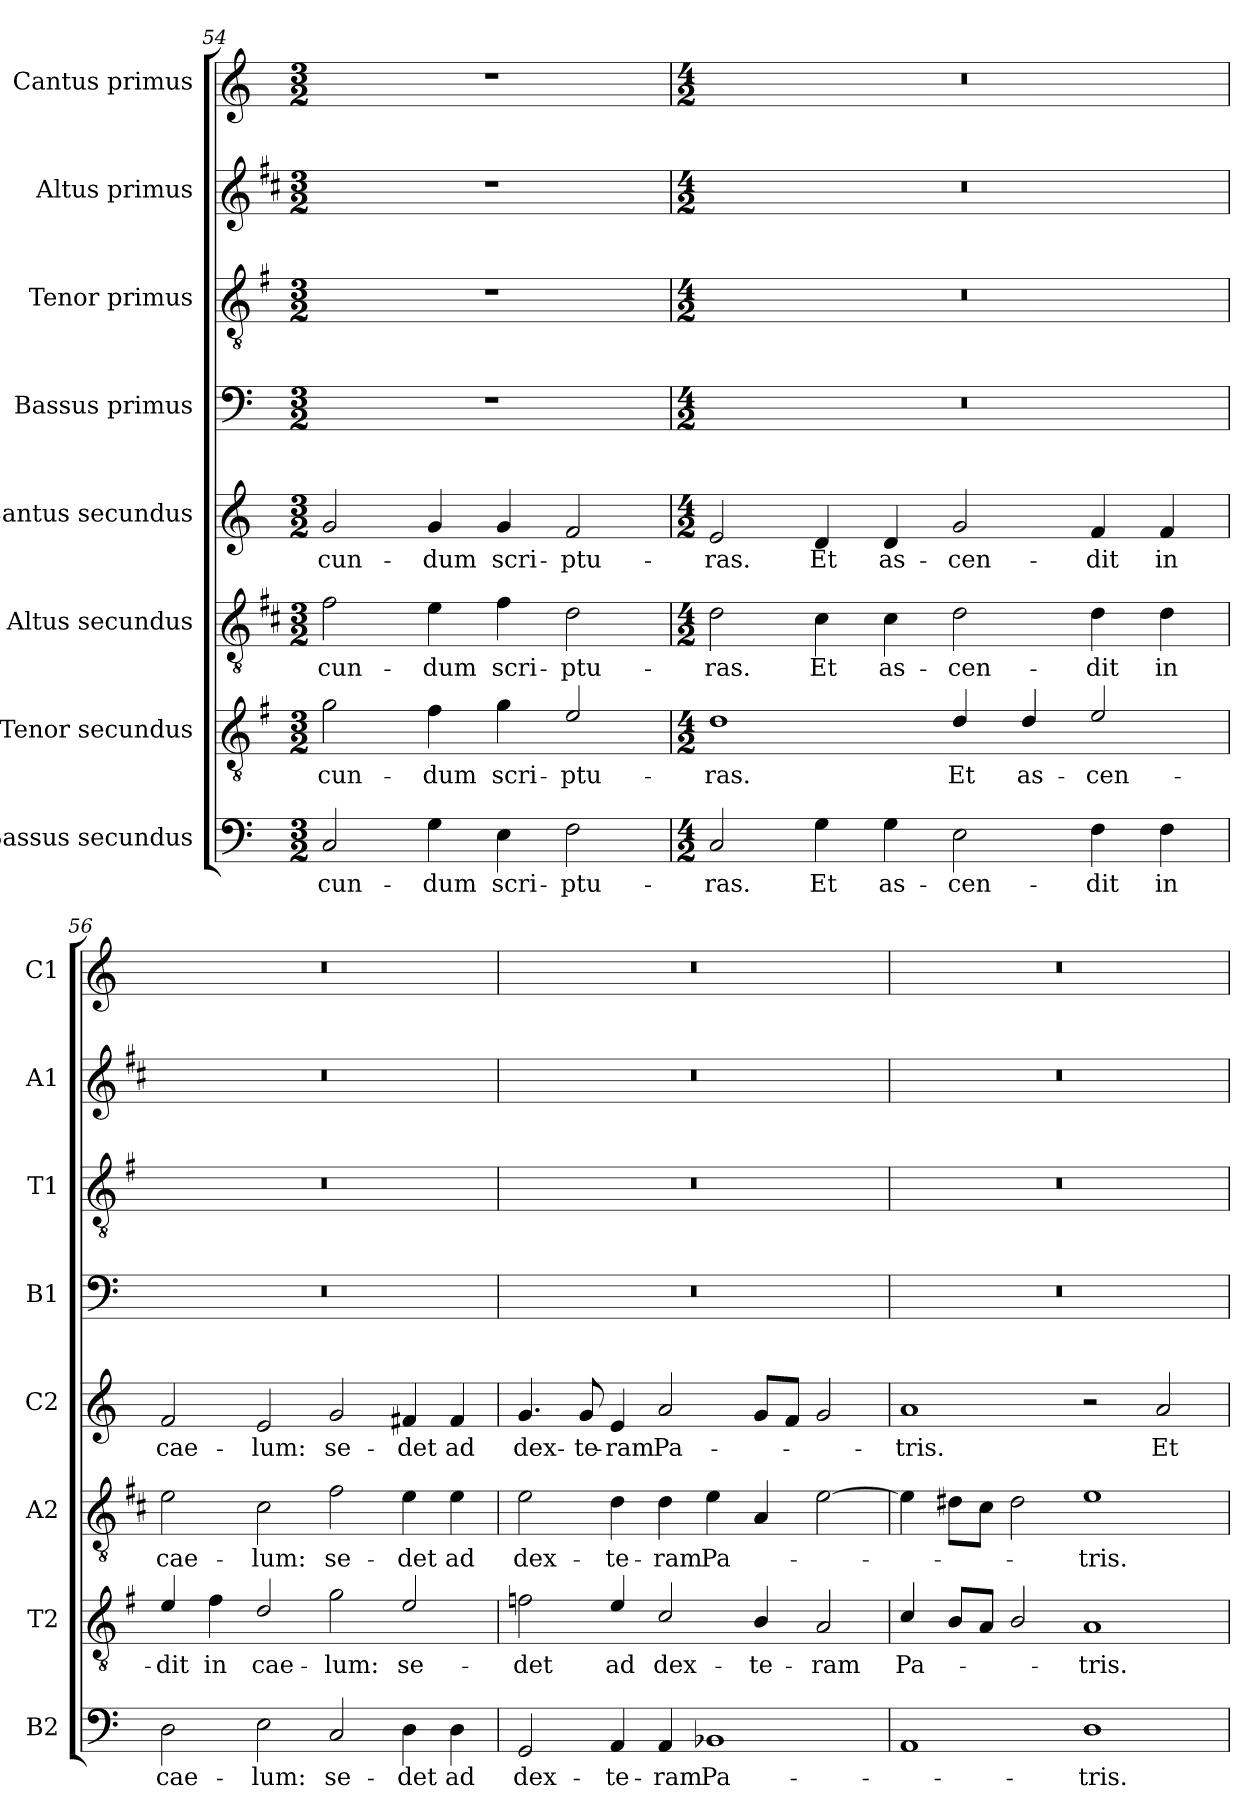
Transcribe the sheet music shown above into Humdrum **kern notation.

**kern	**text	**kern	**text	**kern	**text	**kern	**text	**kern	**kern	**kern	**kern
*part8	*part8	*part7	*part7	*part6	*part6	*part5	*part5	*part4	*part3	*part2	*part1
*staff8	*staff8	*staff7	*staff7	*staff6	*staff6	*staff5	*staff5	*staff4	*staff3	*staff2	*staff1
*I"Bassus secundus	*	*I"Tenor secundus	*	*I"Altus secundus	*	*I"Cantus secundus	*	*I"Bassus primus	*I"Tenor primus	*I"Altus primus	*I"Cantus primus
*I'B2	*	*I'T2	*	*I'A2	*	*I'C2	*	*I'B1	*I'T1	*I'A1	*I'C1
*clefF4	*	*clefGv2	*	*clefGv2	*	*clefG2	*	*clefF4	*clefGv2	*clefG2	*clefG2
*	*	*ITrd4c7	*	*ITrd1c2	*	*	*	*	*ITrd4c7	*ITrd1c2	*
*k[]	*	*k[]	*	*k[]	*	*k[]	*	*k[]	*k[]	*k[]	*k[]
*C:	*	*C:	*	*C:	*	*C:	*	*C:	*C:	*C:	*C:
*M3/2	*	*M3/2	*	*M3/2	*	*M3/2	*	*M3/2	*M3/2	*M3/2	*M3/2
=54	=54	=54	=54	=54	=54	=54	=54	=54	=54	=54	=54
!	!LO:LY:b	!	!LO:LY:b	!	!LO:LY:b	!	!LO:LY:b	!	!	!	!
2C/	-cun-	2c\	-cun-	2e\	-cun-	2g/	-cun-	1.r	1.r	1.r	1.r
!	!LO:LY:b	!	!LO:LY:b	!	!LO:LY:b	!	!LO:LY:b	!	!	!	!
4G\	-dum	4B\	-dum	4d\	-dum	4g/	-dum	.	.	.	.
!	!LO:LY:b	!	!LO:LY:b	!	!LO:LY:b	!	!LO:LY:b	!	!	!	!
4E\	scri-	4c\	scri-	4e\	scri-	4g/	scri-	.	.	.	.
!	!LO:LY:b	!	!LO:LY:b	!	!LO:LY:b	!	!LO:LY:b	!	!	!	!
2F\	-ptu-	2A/	-ptu-	2c\	-ptu-	2f/	-ptu-	.	.	.	.
!!LO:LB:g=z
=55	=55	=55	=55	=55	=55	=55	=55	=55	=55	=55	=55
*M4/2	*	*M4/2	*	*M4/2	*	*M4/2	*	*M4/2	*M4/2	*M4/2	*M4/2
!	!LO:LY:b	!	!LO:LY:b	!	!LO:LY:b	!	!LO:LY:b	!	!	!	!
2C/	-ras.	1G	-ras.	2c\	-ras.	2e/	-ras.	0r	0r	0r	0r
!	!LO:LY:b	!	!	!	!LO:LY:b	!	!LO:LY:b	!	!	!	!
4G\	Et	.	.	4B\	Et	4d/	Et	.	.	.	.
!	!LO:LY:b	!	!	!	!LO:LY:b	!	!LO:LY:b	!	!	!	!
4G\	as-	.	.	4B\	as-	4d/	as-	.	.	.	.
!	!LO:LY:b	!	!LO:LY:b	!	!LO:LY:b	!	!LO:LY:b	!	!	!	!
2E\	-cen-	4G/	Et	2c\	-cen-	2g/	-cen-	.	.	.	.
!	!	!	!LO:LY:b	!	!	!	!	!	!	!	!
.	.	4G/	as-	.	.	.	.	.	.	.	.
!	!LO:LY:b	!	!LO:LY:b	!	!LO:LY:b	!	!LO:LY:b	!	!	!	!
4F\	-dit	2A/	-cen-	4c\	-dit	4f/	-dit	.	.	.	.
!	!LO:LY:b	!	!	!	!LO:LY:b	!	!LO:LY:b	!	!	!	!
4F\	in	.	.	4c\	in	4f/	in	.	.	.	.
=56	=56	=56	=56	=56	=56	=56	=56	=56	=56	=56	=56
!	!LO:LY:b	!	!LO:LY:b	!	!LO:LY:b	!	!LO:LY:b	!	!	!	!
2D\	cae-	4A/	-dit	2d\	cae-	2f/	cae-	0r	0r	0r	0r
!	!	!	!LO:LY:b	!	!	!	!	!	!	!	!
.	.	4B\	in	.	.	.	.	.	.	.	.
!	!LO:LY:b	!	!LO:LY:b	!	!LO:LY:b	!	!LO:LY:b	!	!	!	!
2E\	-lum:	2G/	cae-	2B\	-lum:	2e/	-lum:	.	.	.	.
!	!LO:LY:b	!	!LO:LY:b	!	!LO:LY:b	!	!LO:LY:b	!	!	!	!
2C/	se-	2c\	-lum:	2e\	se-	2g/	se-	.	.	.	.
!	!LO:LY:b	!	!LO:LY:b	!	!LO:LY:b	!	!LO:LY:b	!	!	!	!
4D\	-det	2A/	se-	4d\	-det	4f#X/	-det	.	.	.	.
!	!LO:LY:b	!	!	!	!LO:LY:b	!	!LO:LY:b	!	!	!	!
4D\	ad	.	.	4d\	ad	4f#/	ad	.	.	.	.
=57	=57	=57	=57	=57	=57	=57	=57	=57	=57	=57	=57
!	!LO:LY:b	!	!LO:LY:b	!	!LO:LY:b	!	!LO:LY:b	!	!	!	!
2GG/	dex-	2B-X\	-det	2d\	dex-	4.g/	dex-	0r	0r	0r	0r
!	!	!	!	!	!	!	!LO:LY:b	!	!	!	!
.	.	.	.	.	.	8g/	-te-	.	.	.	.
!	!LO:LY:b	!	!LO:LY:b	!	!LO:LY:b	!	!LO:LY:b	!	!	!	!
4AA/	-te-	4A/	ad	4c\	-te-	4e/	-ram	.	.	.	.
!	!LO:LY:b	!	!LO:LY:b	!	!LO:LY:b	!	!LO:LY:b	!	!	!	!
4AA/	-ram	2F/	dex-	4c\	-ram	2a/	Pa-	.	.	.	.
!	!LO:LY:b	!	!	!	!LO:LY:b	!	!	!	!	!	!
1BB-X	Pa-	.	.	4d\	Pa-	.	.	.	.	.	.
!	!	!	!LO:LY:b	!	!	!	!	!	!	!	!
.	.	4E/	-te-	4G/	.	8g/L	.	.	.	.	.
.	.	.	.	.	.	8f/J	.	.	.	.	.
!	!	!	!LO:LY:b	!	!	!	!	!	!	!	!
.	.	2D/	-ram	[2d\	.	2g/	.	.	.	.	.
=58	=58	=58	=58	=58	=58	=58	=58	=58	=58	=58	=58
!	!	!	!LO:LY:b	!	!	!	!LO:LY:b	!	!	!	!
1AA	.	4F/	Pa-	4d\]	.	1a	-tris.	0r	0r	0r	0r
.	.	8E/L	.	8c#X\L	.	.	.	.	.	.	.
.	.	8D/J	.	8B\J	.	.	.	.	.	.	.
.	.	2E/	.	2c#\	.	.	.	.	.	.	.
!	!LO:LY:b	!	!LO:LY:b	!	!LO:LY:b	!	!	!	!	!	!
1D	-tris.	1D	-tris.	1d	-tris.	2r	.	.	.	.	.
!	!	!	!	!	!	!	!LO:LY:b	!	!	!	!
.	.	.	.	.	.	2a/	Et	.	.	.	.
=	=	=	=	=	=	=	=	=	=	=	=
*-	*-	*-	*-	*-	*-	*-	*-	*-	*-	*-	*-
